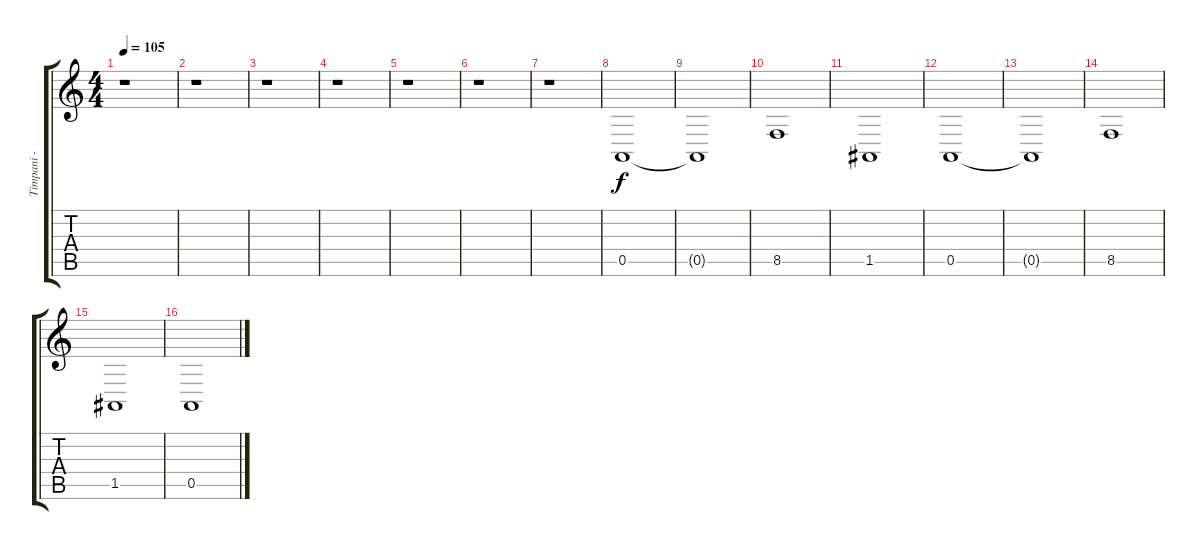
\track ("Timpani - effects" "Timpani - ") {instrument timpani}
\staff {score tabs}
\tuning (E4 B3 G3 D3 A2 E2) {hide}
\ts (4 4)
\tempo 105
\clef g2
\ks c
r.1{dy f} |
r.1 |
r.1 |
r.1 |
r.1 |
r.1 |
r.1 |
0.5.1{volume 13 instrument stringensemble1} |
0.5{t}.1 |
8.5.1 |
1.5.1 |
0.5.1 |
0.5{t}.1 |
8.5.1 |
1.5.1 |
0.5.1
